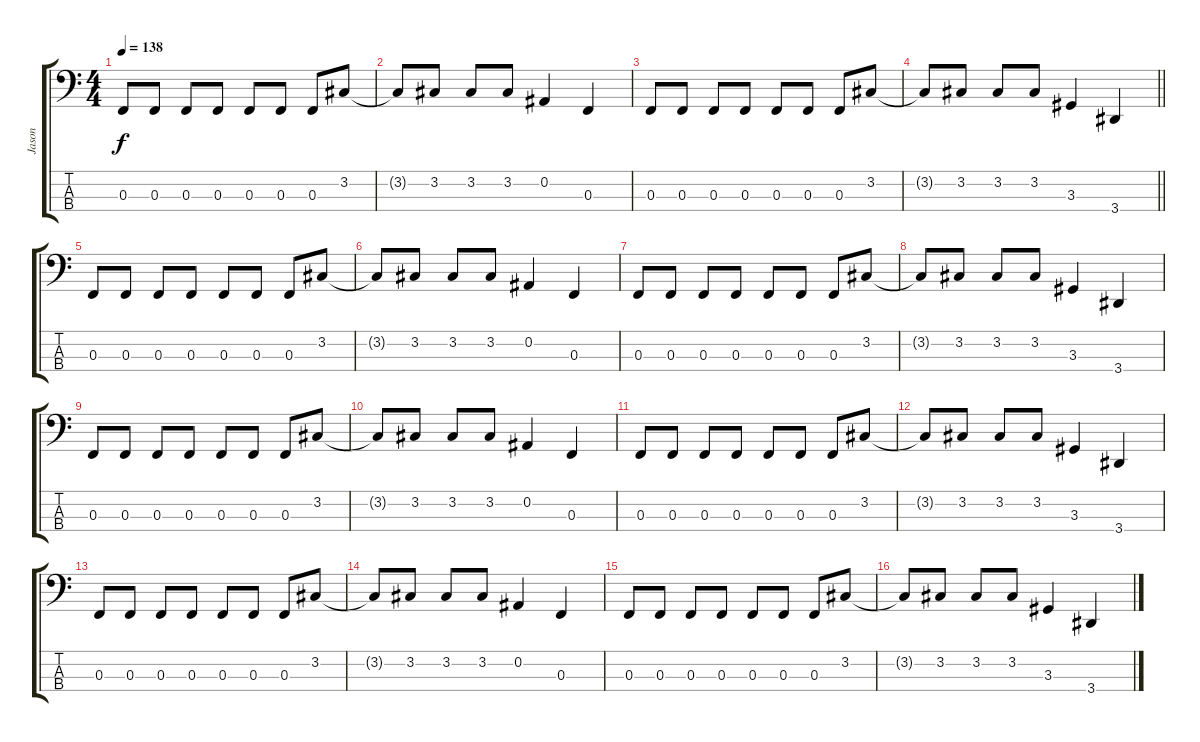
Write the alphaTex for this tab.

\track ("Jason" "Jason") {instrument electricbasspick}
\staff {score tabs}
\tuning (Eb2 Bb1 F1 C1) {hide}
\ts (4 4)
\tempo 138
\clef f4
\ks c
0.3.8{dy f} 0.3.8 0.3.8 0.3.8 0.3.8 0.3.8 0.3.8 3.2.8 |
3.2{t}.8 3.2.8 3.2.8 3.2.8 0.2.4 0.3.4 |
0.3.8 0.3.8 0.3.8 0.3.8 0.3.8 0.3.8 0.3.8 3.2.8 |
\barLineRight lightlight
3.2{t}.8 3.2.8 3.2.8 3.2.8 3.3.4 3.4.4 |
0.3.8 0.3.8 0.3.8 0.3.8 0.3.8 0.3.8 0.3.8 3.2.8 |
3.2{t}.8 3.2.8 3.2.8 3.2.8 0.2.4 0.3.4 |
0.3.8 0.3.8 0.3.8 0.3.8 0.3.8 0.3.8 0.3.8 3.2.8 |
3.2{t}.8 3.2.8 3.2.8 3.2.8 3.3.4 3.4.4 |
0.3.8 0.3.8 0.3.8 0.3.8 0.3.8 0.3.8 0.3.8 3.2.8 |
3.2{t}.8 3.2.8 3.2.8 3.2.8 0.2.4 0.3.4 |
0.3.8 0.3.8 0.3.8 0.3.8 0.3.8 0.3.8 0.3.8 3.2.8 |
3.2{t}.8 3.2.8 3.2.8 3.2.8 3.3.4 3.4.4 |
0.3.8 0.3.8 0.3.8 0.3.8 0.3.8 0.3.8 0.3.8 3.2.8 |
3.2{t}.8 3.2.8 3.2.8 3.2.8 0.2.4 0.3.4 |
0.3.8 0.3.8 0.3.8 0.3.8 0.3.8 0.3.8 0.3.8 3.2.8 |
3.2{t}.8 3.2.8 3.2.8 3.2.8 3.3.4 3.4.4
